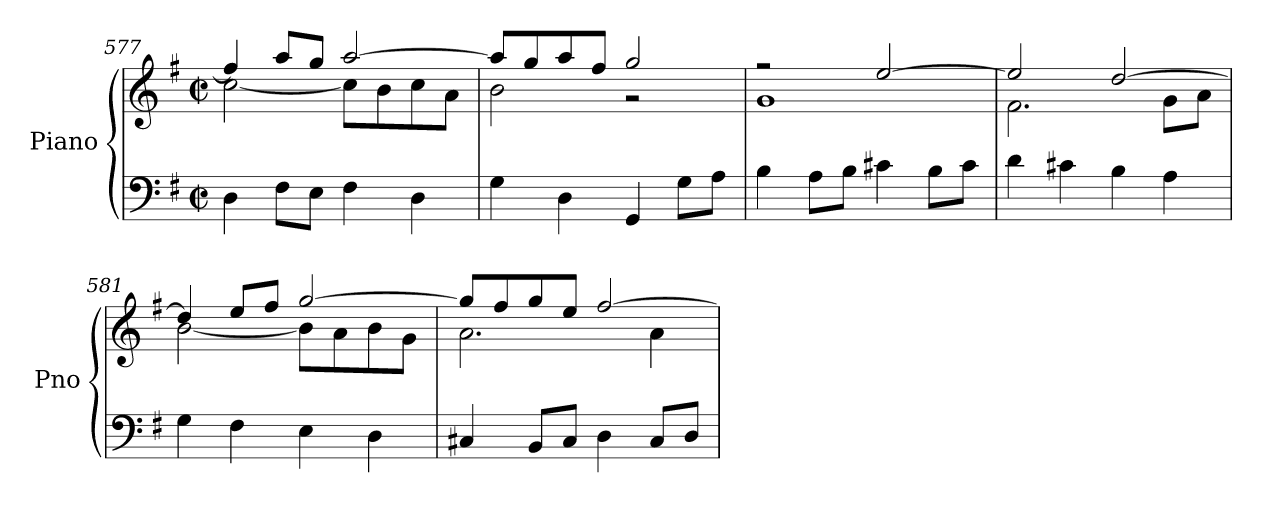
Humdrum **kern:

**kern	**kern
*part1	*part1
*staff2	*staff1
*I"Piano	*
*I'Pno	*
*clefF4	*clefG2
*k[f#]	*k[f#]
*M2/2	*M2/2
*met(c|)	*met(c|)
=577	=577
*	*^
4D\	4ff#/]	[2cc\
8F#\L	8aa/L	.
8E\J	8gg/J	.
4F#\	[2aa/	8cc\L]
.	.	8b\
4D\	.	8cc\
.	.	8a\J
=578	=578	=578
4G\	8aa/L]	2b\
.	8gg/	.
4D\	8aa/	.
.	8ff#/J	.
4GG/	2gg/	2r
8G\L	.	.
8A\J	.	.
=579	=579	=579
4B\	2r	1g
8A\L	.	.
8B\J	.	.
4c#X\	[2ee/	.
8B\L	.	.
8c#\J	.	.
=580	=580	=580
4d\	2ee/]	2.f#\
4c#X\	.	.
4B\	[2dd/	.
4A\	.	8g\L
.	.	8a\J
=581	=581	=581
4G\	4dd/]	[2b\
4F#\	8ee/L	.
.	8ff#/J	.
4E\	[2gg/	8b\L]
.	.	8a\
4D\	.	8b\
.	.	8g\J
!!LO:LB:g=z	!!
=582	=582	=582
4C#X/	8gg/L]	2.a\
.	8ff#/	.
8BB/L	8gg/	.
8C#/J	8ee/J	.
4D\	[2ff#/	.
8C#/L	.	4a\
8D/J	.	.
*	*v	*v
=	=
*-	*-
